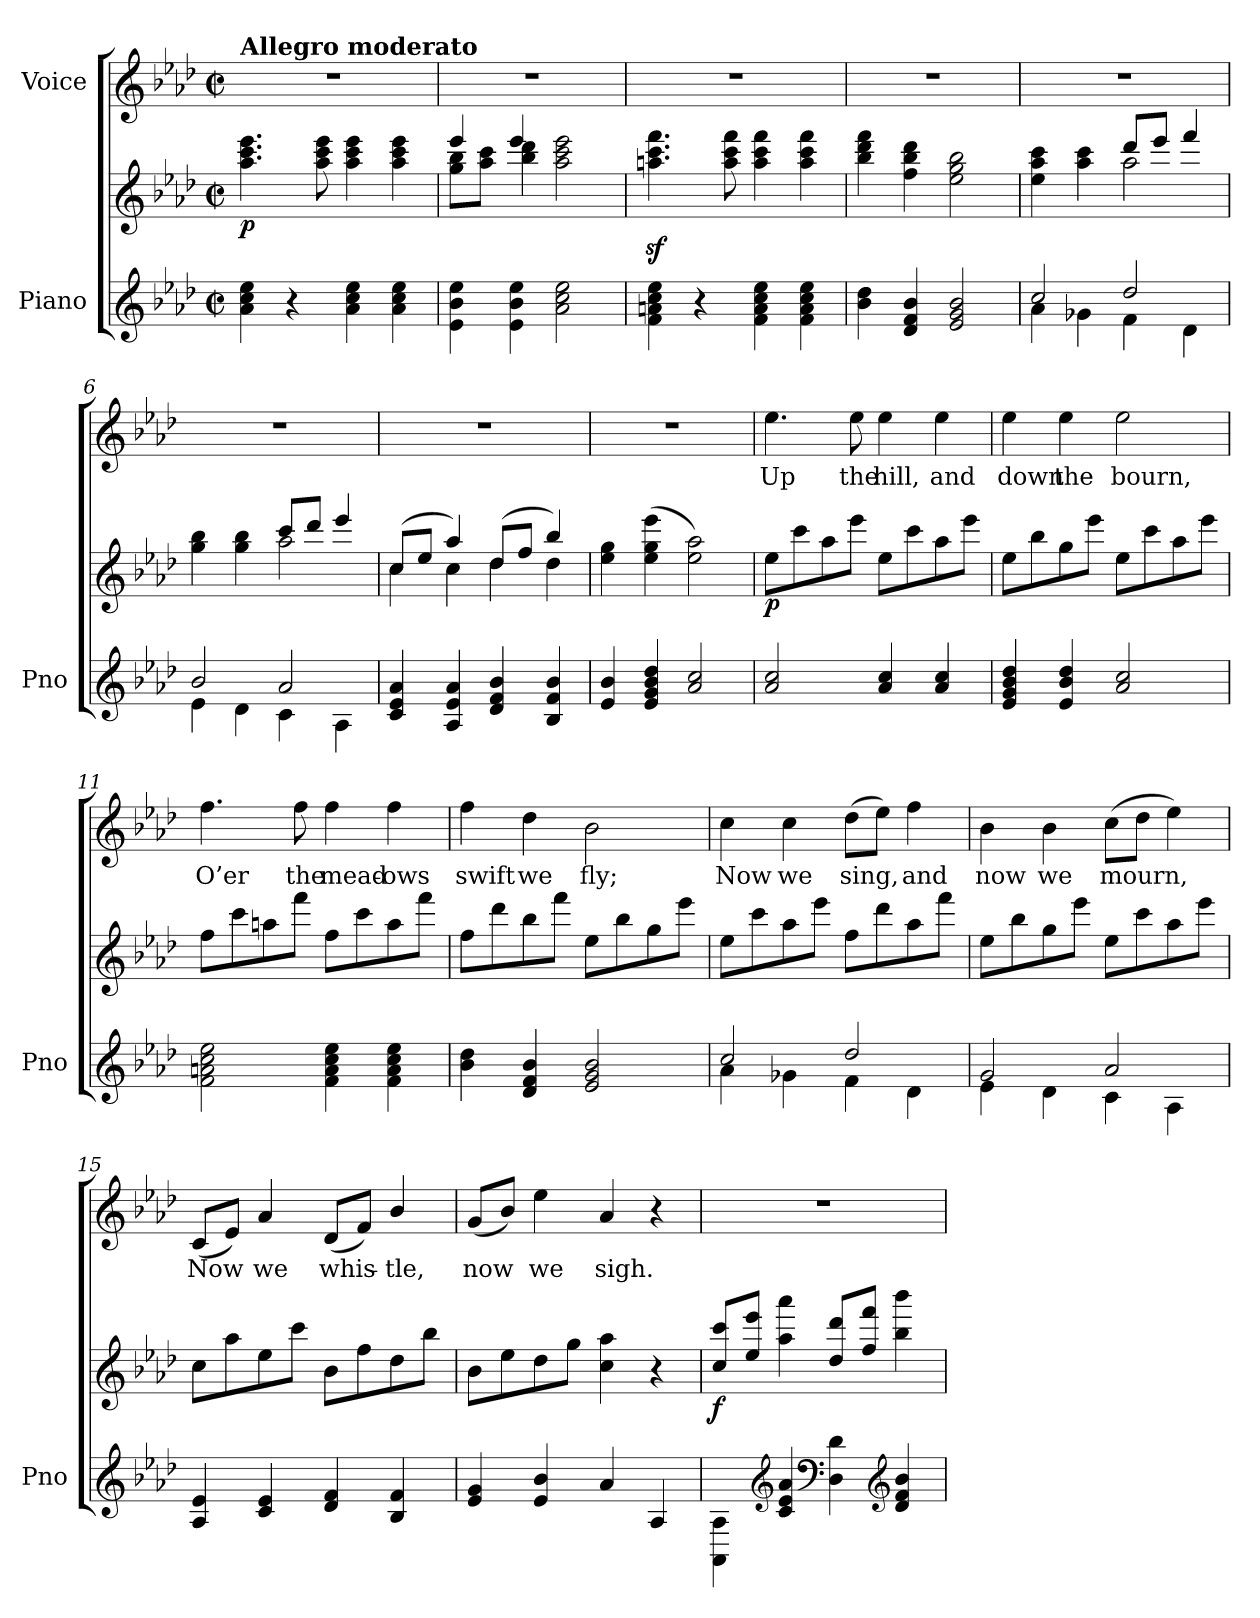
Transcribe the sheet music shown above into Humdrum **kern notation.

**kern	**kern	**dynam	**kern	**text
*part2	*part2	*part2	*part1	*part1
*staff3	*staff2	*staff2/3	*staff1	*staff1
*I"Piano	*	*	*I"Voice	*
*I'Pno	*	*	*	*
*clefG2	*clefG2	*	*clefG2	*
*k[b-e-a-d-]	*k[b-e-a-d-]	*	*k[b-e-a-d-]	*
*M2/2	*M2/2	*	*M2/2	*
*met(c|)	*met(c|)	*	*met(c|)	*
=1	=1	=1	=1	=1
!	!	!	!LO:TX:a:B:t=Allegro moderato	!
!	!	!LO:DY:b	!	!
4a-\ 4cc\ 4ee-\	4.aa-\ 4.ccc\ 4.eee-\	p	1r	.
4r	.	.	.	.
.	8aa-\ 8ccc\ 8eee-\	.	.	.
4a-\ 4cc\ 4ee-\	4aa-\ 4ccc\ 4eee-\	.	.	.
4a-\ 4cc\ 4ee-\	4aa-\ 4ccc\ 4eee-\	.	.	.
=2	=2	=2	=2	=2
*	*^	*	*	*
4e-\ 4b-\ 4ee-\	4eee-/	8gg\ 8bb-\L	.	1r	.
.	.	8aa-\ 8ccc\J	.	.	.
4e-\ 4b-\ 4ee-\	4eee-/	4bb-\ 4ddd-\	.	.	.
2a-\ 2cc\ 2ee-\	2aa-\ 2ccc\ 2eee-\	2ryy	.	.	.
*	*v	*v	*	*	*
=3	=3	=3	=3	=3
4f\ 4an\ 4cc\ 4ee-\	4.aan\z< 4.ccc\z< 4.fff\z<	.	1r	.
4r	.	.	.	.
.	8aa\ 8ccc\ 8fff\	.	.	.
4f\ 4a\ 4cc\ 4ee-\	4aa\ 4ccc\ 4fff\	.	.	.
4f\ 4a\ 4cc\ 4ee-\	4aa\ 4ccc\ 4fff\	.	.	.
=4	=4	=4	=4	=4
4b-\ 4dd-\	4bb-\ 4ddd-\ 4fff\	.	1r	.
4d-/ 4f/ 4b-/	4ff\ 4bb-\ 4ddd-\	.	.	.
2e-/ 2g/ 2b-/	2ee-\ 2gg\ 2bb-\	.	.	.
=5	=5	=5	=5	=5
*^	*^	*	*	*
2cc/	4a-\	4ee-\ 4aa-\ 4ccc\	2ryy	.	1r	.
.	4g-X\	4aa-\ 4ccc\	.	.	.	.
2dd-/	4f\	8ddd-/L	2aa-\	.	.	.
.	.	8eee-/J	.	.	.	.
.	4d-\	4fff/	.	.	.	.
=6	=6	=6	=6	=6	=6	=6
2b-/	4e-\	4gg\ 4bb-\	2ryy	.	1r	.
.	4d-\	4gg\ 4bb-\	.	.	.	.
2a-/	4c\	8ccc/L	2aa-\	.	.	.
.	.	8ddd-/J	.	.	.	.
.	4A-\	4eee-/	.	.	.	.
*v	*v	*	*	*	*	*
=7	=7	=7	=7	=7	=7
4c/ 4e-/ 4a-/	(8cc/L	4cc\	.	1r	.
.	8ee-/J	.	.	.	.
4A-/ 4e-/ 4a-/	4aa-/)	4cc\	.	.	.
4d-/ 4f/ 4b-/	(8dd-/L	4dd-\	.	.	.
.	8ff/J	.	.	.	.
4B-/ 4f/ 4b-/	4bb-/)	4dd-\	.	.	.
*	*v	*v	*	*	*
=8	=8	=8	=8	=8
4e-/ 4b-/	4ee-\ 4gg\	.	1r	.
4e-/ 4g/ 4b-/ 4dd-/	(4ee-\ 4gg\ 4eee-\	.	.	.
2a-/ 2cc/	2ee-\ 2aa-\)	.	.	.
=9	=9	=9	=9	=9
!	!	!LO:DY:b	!	!
2a-/ 2cc/	8ee-\L	p	4.ee-\	Up
.	8ccc\	.	.	.
.	8aa-\	.	.	.
.	8eee-\J	.	8ee-\	the
4a-/ 4cc/	8ee-\L	.	4ee-\	hill,
.	8ccc\	.	.	.
4a-/ 4cc/	8aa-\	.	4ee-\	and
.	8eee-\J	.	.	.
=10	=10	=10	=10	=10
4e-/ 4g/ 4b-/ 4dd-/	8ee-\L	.	4ee-\	down
.	8bb-\	.	.	.
4e-/ 4b-/ 4dd-/	8gg\	.	4ee-\	the
.	8eee-\J	.	.	.
2a-/ 2cc/	8ee-\L	.	2ee-\	bourn,
.	8ccc\	.	.	.
.	8aa-\	.	.	.
.	8eee-\J	.	.	.
=11	=11	=11	=11	=11
2f\ 2an\ 2cc\ 2ee-\	8ff\L	.	4.ff\	O’er
.	8ccc\	.	.	.
.	8aan\	.	.	.
.	8fff\J	.	8ff\	the
4f\ 4a\ 4cc\ 4ee-\	8ff\L	.	4ff\	mead-
.	8ccc\	.	.	.
4f\ 4a\ 4cc\ 4ee-\	8aa\	.	4ff\	-ows
.	8fff\J	.	.	.
=12	=12	=12	=12	=12
4b-\ 4dd-\	8ff\L	.	4ff\	swift
.	8ddd-\	.	.	.
4d-/ 4f/ 4b-/	8bb-\	.	4dd-\	we
.	8fff\J	.	.	.
2e-/ 2g/ 2b-/	8ee-\L	.	2b-\	fly;
.	8bb-\	.	.	.
.	8gg\	.	.	.
.	8eee-\J	.	.	.
=13	=13	=13	=13	=13
*^	*	*	*	*
2cc/	4a-\	8ee-\L	.	4cc\	Now
.	.	8ccc\	.	.	.
.	4g-X\	8aa-\	.	4cc\	we
.	.	8eee-\J	.	.	.
2dd-/	4f\	8ff\L	.	(8dd-\L	sing,
.	.	8ddd-\	.	8ee-\J)	.
.	4d-\	8aa-\	.	4ff\	and
.	.	8fff\J	.	.	.
=14	=14	=14	=14	=14	=14
2g/	4e-\	8ee-\L	.	4b-\	now
.	.	8bb-\	.	.	.
.	4d-\	8gg\	.	4b-\	we
.	.	8eee-\J	.	.	.
2a-/	4c\	8ee-\L	.	(8cc\L	mourn,
.	.	8ccc\	.	8dd-\J	.
.	4A-\	8aa-\	.	4ee-\)	.
.	.	8eee-\J	.	.	.
*v	*v	*	*	*	*
=15	=15	=15	=15	=15
4A-/ 4e-/	8cc\L	.	(8c/L	Now
.	8aa-\	.	8e-/J)	.
4c/ 4e-/	8ee-\	.	4a-/	we
.	8ccc\J	.	.	.
4d-/ 4f/	8b-\L	.	(8d-/L	whis-
.	8ff\	.	8f/J)	.
4B-/ 4f/	8dd-\	.	4b-/	-tle,
.	8bb-\J	.	.	.
=16	=16	=16	=16	=16
4e-/ 4g/	8b-\L	.	(8g/L	now
.	8ee-\	.	8b-/J)	.
4e-/ 4b-/	8dd-\	.	4ee-\	we
.	8gg\J	.	.	.
4a-/	4cc\ 4aa-\	.	4a-/	sigh.
4A-/	4r	.	4r	.
=17	=17	=17	=17	=17
!	!	!LO:DY:b	!	!
4AA-\ 4A-\	8cc/ 8ccc/L	f	1r	.
.	8ee-/ 8eee-/J	.	.	.
*clefG2	*	*	*	*
4c/ 4e-/ 4a-/	4aa-\ 4aaa-\	.	.	.
*clefF4	*	*	*	*
4D-\ 4d-\	8dd-/ 8ddd-/L	.	.	.
.	8ff/ 8fff/J	.	.	.
*clefG2	*	*	*	*
4d-/ 4f/ 4b-/	4bb-\ 4bbb-\	.	.	.
=	=	=	=	=
*-	*-	*-	*-	*-
